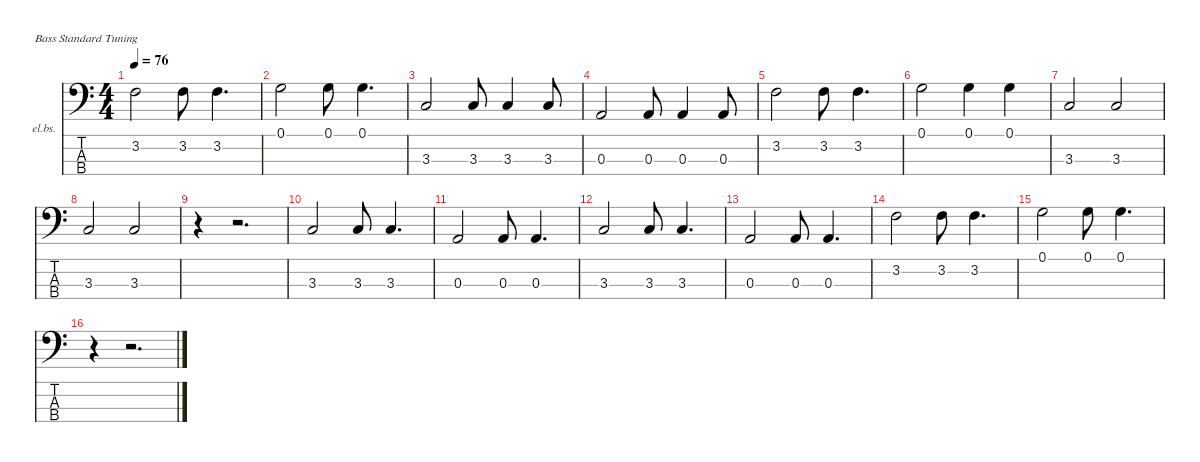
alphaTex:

\defaultSystemsLayout 4
\hideDynamics
\bracketExtendMode nobrackets
\firstSystemTrackNameOrientation horizontal
\otherSystemsTrackNameOrientation horizontal
\track ("±´Ë¹" "el.bs.") {instrument electricbassfinger}
\staff {score tabs}
\tuning (G2 D2 A1 E1)
\ts (4 4)
\tempo 76
\clef f4
\ks c
3.2.2{dy f} 3.2.8 3.2.4{d} |
0.1.2 0.1.8 0.1.4{d} |
3.3.2 3.3.8 3.3.4 3.3.8 |
0.3.2 0.3.8 0.3.4 0.3.8 |
3.2.2 3.2.8 3.2.4{d} |
0.1.2 0.1.4 0.1.4 |
3.3.2 3.3.2 |
3.3.2 3.3.2 |
r.4 r.2{d} |
3.3.2 3.3.8 3.3.4{d} |
0.3.2 0.3.8 0.3.4{d} |
3.3.2 3.3.8 3.3.4{d} |
0.3.2 0.3.8 0.3.4{d} |
3.2.2 3.2.8 3.2.4{d} |
0.1.2 0.1.8 0.1.4{d} |
r.4 r.2{d}
